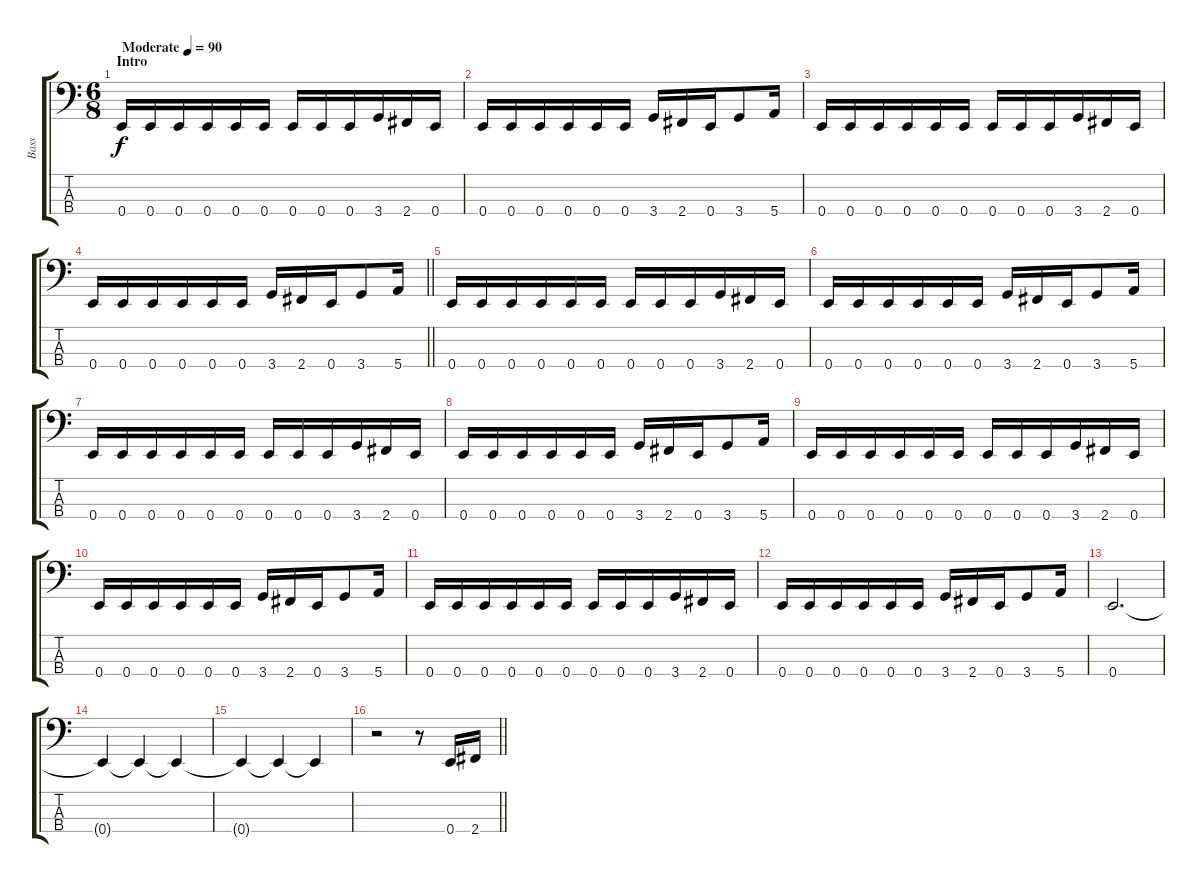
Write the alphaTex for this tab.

\track ("Bass" "Bass") {instrument electricbassfinger}
\staff {score tabs}
\tuning (G2 D2 A1 E1) {hide}
\ts (6 8)
\section ("" "Intro")
\tempo (90 "Moderate")
\clef f4
\ks c
0.4.16{dy f instrument electricbassfinger} 0.4.16 0.4.16 0.4.16 0.4.16 0.4.16 0.4.16 0.4.16 0.4.16 3.4.16 2.4.16 0.4.16 |
0.4.16 0.4.16 0.4.16 0.4.16 0.4.16 0.4.16 3.4.16 2.4.16 0.4.16 3.4.8 5.4.16 |
0.4.16 0.4.16 0.4.16 0.4.16 0.4.16 0.4.16 0.4.16 0.4.16 0.4.16 3.4.16 2.4.16 0.4.16 |
\barLineRight lightlight
0.4.16 0.4.16 0.4.16 0.4.16 0.4.16 0.4.16 3.4.16 2.4.16 0.4.16 3.4.8 5.4.16 |
\section ("" "")
0.4.16 0.4.16 0.4.16 0.4.16 0.4.16 0.4.16 0.4.16 0.4.16 0.4.16 3.4.16 2.4.16 0.4.16 |
0.4.16 0.4.16 0.4.16 0.4.16 0.4.16 0.4.16 3.4.16 2.4.16 0.4.16 3.4.8 5.4.16 |
0.4.16 0.4.16 0.4.16 0.4.16 0.4.16 0.4.16 0.4.16 0.4.16 0.4.16 3.4.16 2.4.16 0.4.16 |
0.4.16 0.4.16 0.4.16 0.4.16 0.4.16 0.4.16 3.4.16 2.4.16 0.4.16 3.4.8 5.4.16 |
0.4.16 0.4.16 0.4.16 0.4.16 0.4.16 0.4.16 0.4.16 0.4.16 0.4.16 3.4.16 2.4.16 0.4.16 |
0.4.16 0.4.16 0.4.16 0.4.16 0.4.16 0.4.16 3.4.16 2.4.16 0.4.16 3.4.8 5.4.16 |
0.4.16 0.4.16 0.4.16 0.4.16 0.4.16 0.4.16 0.4.16 0.4.16 0.4.16 3.4.16 2.4.16 0.4.16 |
0.4.16 0.4.16 0.4.16 0.4.16 0.4.16 0.4.16 3.4.16 2.4.16 0.4.16 3.4.8 5.4.16 |
0.4.2{d} |
0.4{t}.4 0.4{t}.4 0.4{t}.4 |
0.4{t}.4 0.4{t}.4 0.4{t}.4 |
\barLineRight lightlight
r.2 r.8 0.4.16 2.4.16
